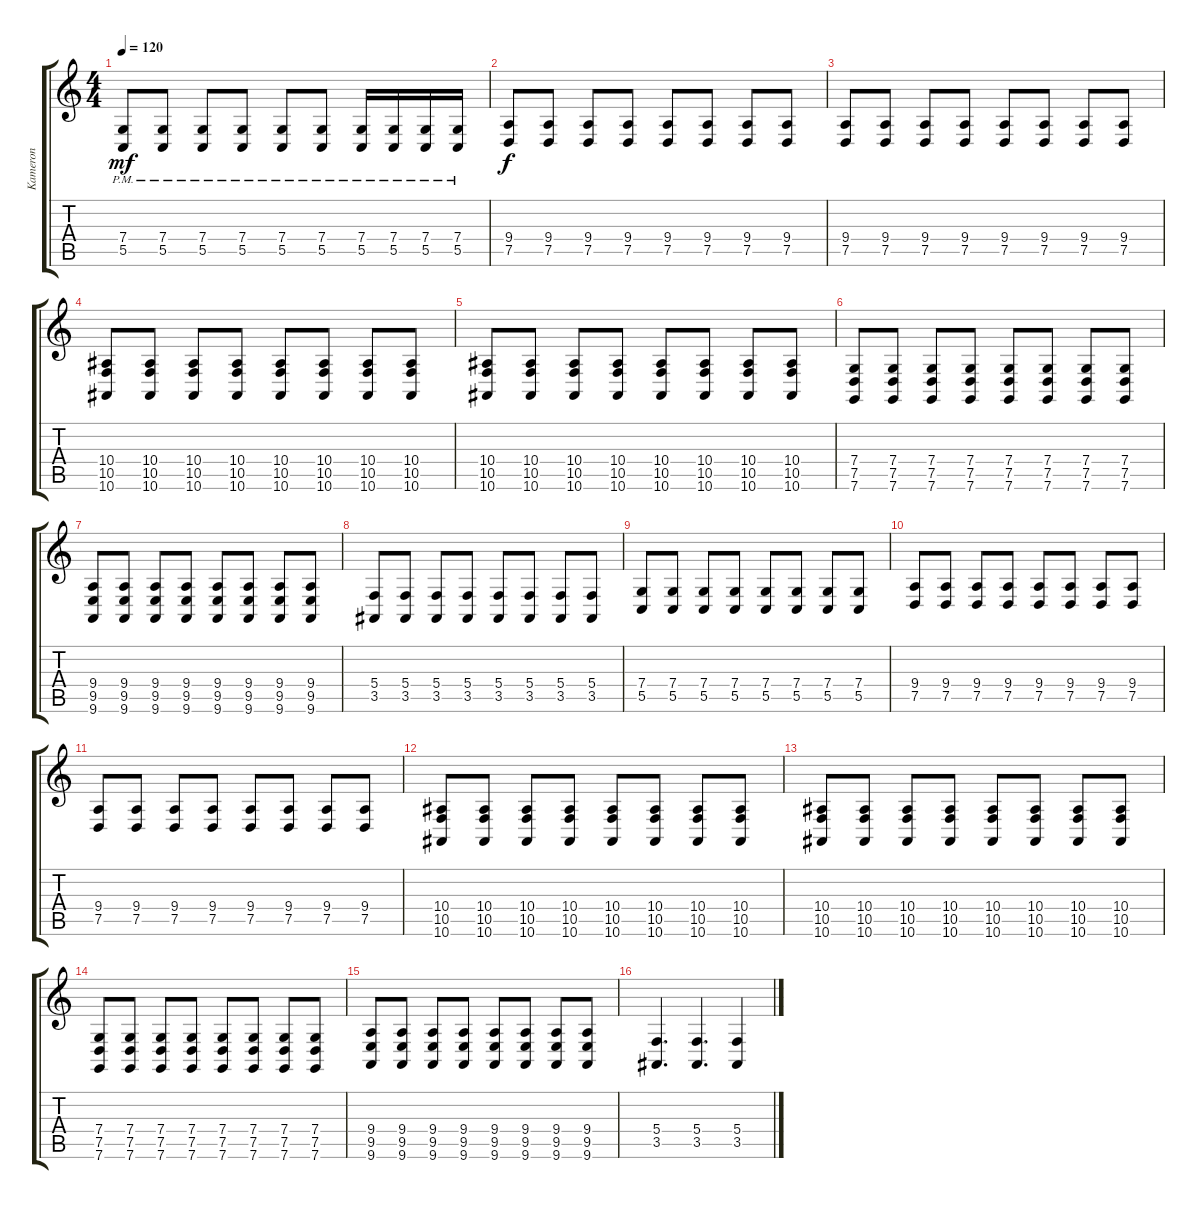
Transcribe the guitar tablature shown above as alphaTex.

\track ("Kameron" "Kameron") {instrument fx3crystal}
\staff {score tabs}
\tuning (D4 A3 F3 C3 G2 C2) {hide}
\ts (4 4)
\tempo 120
\clef g2
\ks c
(7.4{pm} 5.5{pm}).8{dy mf} (7.4{pm} 5.5{pm}).8 (7.4{pm} 5.5{pm}).8 (7.4{pm} 5.5{pm}).8 (7.4{pm} 5.5{pm}).8 (7.4{pm} 5.5{pm}).8 (7.4{pm} 5.5{pm}).16 (7.4{pm} 5.5{pm}).16 (7.4{pm} 5.5{pm}).16 (7.4{pm} 5.5{pm}).16 |
(9.4 7.5).8{dy f} (9.4 7.5).8 (9.4 7.5).8 (9.4 7.5).8 (9.4 7.5).8 (9.4 7.5).8 (9.4 7.5).8 (9.4 7.5).8 |
(9.4 7.5).8 (9.4 7.5).8 (9.4 7.5).8 (9.4 7.5).8 (9.4 7.5).8 (9.4 7.5).8 (9.4 7.5).8 (9.4 7.5).8 |
(10.4 10.5 10.6).8 (10.4 10.5 10.6).8 (10.4 10.5 10.6).8 (10.4 10.5 10.6).8 (10.4 10.5 10.6).8 (10.4 10.5 10.6).8 (10.4 10.5 10.6).8 (10.4 10.5 10.6).8 |
(10.4 10.5 10.6).8 (10.4 10.5 10.6).8 (10.4 10.5 10.6).8 (10.4 10.5 10.6).8 (10.4 10.5 10.6).8 (10.4 10.5 10.6).8 (10.4 10.5 10.6).8 (10.4 10.5 10.6).8 |
(7.4 7.5 7.6).8 (7.4 7.5 7.6).8 (7.4 7.5 7.6).8 (7.4 7.5 7.6).8 (7.4 7.5 7.6).8 (7.4 7.5 7.6).8 (7.4 7.5 7.6).8 (7.4 7.5 7.6).8 |
(9.4 9.5 9.6).8 (9.4 9.5 9.6).8 (9.4 9.5 9.6).8 (9.4 9.5 9.6).8 (9.4 9.5 9.6).8 (9.4 9.5 9.6).8 (9.4 9.5 9.6).8 (9.4 9.5 9.6).8 |
(5.4 3.5).8 (5.4 3.5).8 (5.4 3.5).8 (5.4 3.5).8 (5.4 3.5).8 (5.4 3.5).8 (5.4 3.5).8 (5.4 3.5).8 |
(7.4 5.5).8 (7.4 5.5).8 (7.4 5.5).8 (7.4 5.5).8 (7.4 5.5).8 (7.4 5.5).8 (7.4 5.5).8 (7.4 5.5).8 |
(9.4 7.5).8 (9.4 7.5).8 (9.4 7.5).8 (9.4 7.5).8 (9.4 7.5).8 (9.4 7.5).8 (9.4 7.5).8 (9.4 7.5).8 |
(9.4 7.5).8 (9.4 7.5).8 (9.4 7.5).8 (9.4 7.5).8 (9.4 7.5).8 (9.4 7.5).8 (9.4 7.5).8 (9.4 7.5).8 |
(10.4 10.5 10.6).8 (10.4 10.5 10.6).8 (10.4 10.5 10.6).8 (10.4 10.5 10.6).8 (10.4 10.5 10.6).8 (10.4 10.5 10.6).8 (10.4 10.5 10.6).8 (10.4 10.5 10.6).8 |
(10.4 10.5 10.6).8 (10.4 10.5 10.6).8 (10.4 10.5 10.6).8 (10.4 10.5 10.6).8 (10.4 10.5 10.6).8 (10.4 10.5 10.6).8 (10.4 10.5 10.6).8 (10.4 10.5 10.6).8 |
(7.4 7.5 7.6).8 (7.4 7.5 7.6).8 (7.4 7.5 7.6).8 (7.4 7.5 7.6).8 (7.4 7.5 7.6).8 (7.4 7.5 7.6).8 (7.4 7.5 7.6).8 (7.4 7.5 7.6).8 |
(9.4 9.5 9.6).8 (9.4 9.5 9.6).8 (9.4 9.5 9.6).8 (9.4 9.5 9.6).8 (9.4 9.5 9.6).8 (9.4 9.5 9.6).8 (9.4 9.5 9.6).8 (9.4 9.5 9.6).8 |
(5.4 3.5).4{d} (5.4 3.5).4{d} (5.4 3.5).4
